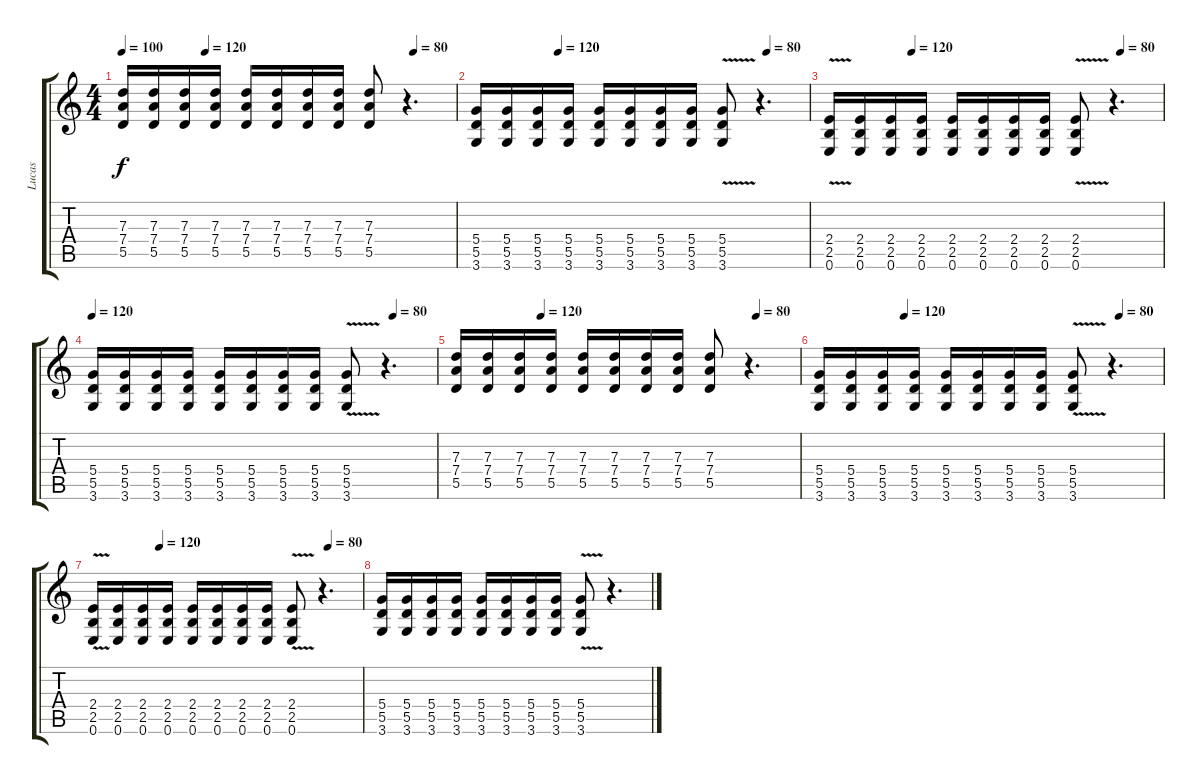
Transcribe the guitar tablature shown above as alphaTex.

\track ("Lucas" "Lucas") {instrument distortionguitar}
\staff {score tabs}
\tuning (E4 B3 G3 D3 A2 E2) {hide}
\ts (4 4)
\tempo 100
\tempo (120 0.25)
\tempo (80 0.875)
\clef g2
\ks c
(7.3 7.4 5.5).16{dy f} (7.3 7.4 5.5).16 (7.3 7.4 5.5).16 (7.3 7.4 5.5).16 (7.3 7.4 5.5).16 (7.3 7.4 5.5).16 (7.3 7.4 5.5).16 (7.3 7.4 5.5).16 (7.3 7.4 5.5).8 r.4{d} |
\tempo (120 0.25)
\tempo (80 0.875)
(5.4 5.5 3.6).16 (5.4 5.5 3.6).16 (5.4 5.5 3.6).16 (5.4 5.5 3.6).16 (5.4 5.5 3.6).16 (5.4 5.5 3.6).16 (5.4 5.5 3.6).16 (5.4 5.5 3.6).16 (5.4{v} 5.5 3.6).8 r.4{d} |
\tempo (120 0.25)
\tempo (80 0.875)
(2.4 2.5{v} 0.6).16 (2.4 2.5 0.6).16 (2.4 2.5 0.6).16 (2.4 2.5 0.6).16 (2.4 2.5 0.6).16 (2.4 2.5 0.6).16 (2.4 2.5 0.6).16 (2.4 2.5 0.6).16 (2.4{v} 2.5 0.6).8 r.4{d} |
\tempo 120
\tempo (80 0.875)
(5.4 5.5 3.6).16 (5.4 5.5 3.6).16 (5.4 5.5 3.6).16 (5.4 5.5 3.6).16 (5.4 5.5 3.6).16 (5.4 5.5 3.6).16 (5.4 5.5 3.6).16 (5.4 5.5 3.6).16 (5.4{v} 5.5 3.6).8 r.4{d} |
\tempo (120 0.25)
\tempo (80 0.875)
(7.3 7.4 5.5).16 (7.3 7.4 5.5).16 (7.3 7.4 5.5).16 (7.3 7.4 5.5).16 (7.3 7.4 5.5).16 (7.3 7.4 5.5).16 (7.3 7.4 5.5).16 (7.3 7.4 5.5).16 (7.3 7.4 5.5).8 r.4{d} |
\tempo (120 0.25)
\tempo (80 0.875)
(5.4 5.5 3.6).16 (5.4 5.5 3.6).16 (5.4 5.5 3.6).16 (5.4 5.5 3.6).16 (5.4 5.5 3.6).16 (5.4 5.5 3.6).16 (5.4 5.5 3.6).16 (5.4 5.5 3.6).16 (5.4{v} 5.5 3.6).8 r.4{d} |
\tempo (120 0.25)
\tempo (80 0.875)
(2.4 2.5{v} 0.6).16 (2.4 2.5 0.6).16 (2.4 2.5 0.6).16 (2.4 2.5 0.6).16 (2.4 2.5 0.6).16 (2.4 2.5 0.6).16 (2.4 2.5 0.6).16 (2.4 2.5 0.6).16 (2.4{v} 2.5 0.6).8 r.4{d} |
(5.4 5.5 3.6).16{volume 1} (5.4 5.5 3.6).16 (5.4 5.5 3.6).16 (5.4 5.5 3.6).16 (5.4 5.5 3.6).16 (5.4 5.5 3.6).16 (5.4 5.5 3.6).16 (5.4 5.5 3.6).16 (5.4{v} 5.5 3.6).8 r.4{d}
